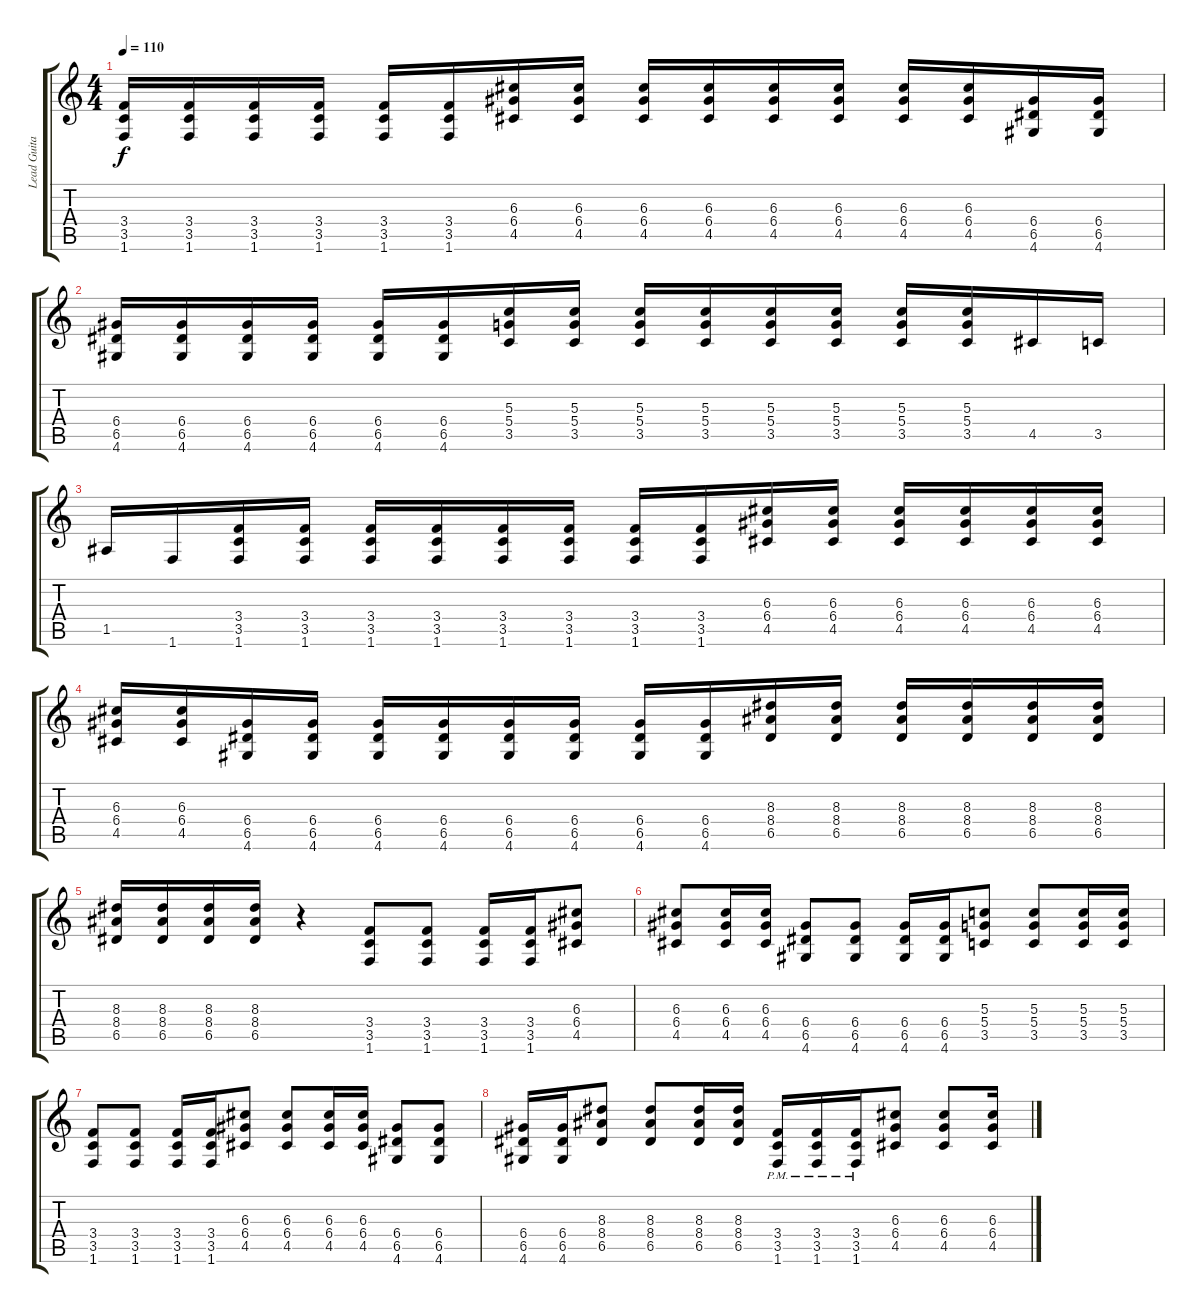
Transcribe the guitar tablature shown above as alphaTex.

\track ("Lead Guitar" "Lead Guita") {instrument distortionguitar}
\staff {score tabs}
\tuning (E4 B3 G3 D3 A2 E2) {hide}
\ts (4 4)
\tempo 110
\clef g2
\ks c
(3.4 3.5 1.6).16{dy f} (3.4 3.5 1.6).16 (3.4 3.5 1.6).16 (3.4 3.5 1.6).16 (3.4 3.5 1.6).16 (3.4 3.5 1.6).16 (6.3 6.4 4.5).16 (6.3 6.4 4.5).16 (6.3 6.4 4.5).16 (6.3 6.4 4.5).16 (6.3 6.4 4.5).16 (6.3 6.4 4.5).16 (6.3 6.4 4.5).16 (6.3 6.4 4.5).16 (6.4 6.5 4.6).16 (6.4 6.5 4.6).16 |
(6.4 6.5 4.6).16 (6.4 6.5 4.6).16 (6.4 6.5 4.6).16 (6.4 6.5 4.6).16 (6.4 6.5 4.6).16 (6.4 6.5 4.6).16 (5.3 5.4 3.5).16 (5.3 5.4 3.5).16 (5.3 5.4 3.5).16 (5.3 5.4 3.5).16 (5.3 5.4 3.5).16 (5.3 5.4 3.5).16 (5.3 5.4 3.5).16 (5.3 5.4 3.5).16 4.5.16 3.5.16 |
1.5.16 1.6.16 (3.4 3.5 1.6).16 (3.4 3.5 1.6).16 (3.4 3.5 1.6).16 (3.4 3.5 1.6).16 (3.4 3.5 1.6).16 (3.4 3.5 1.6).16 (3.4 3.5 1.6).16 (3.4 3.5 1.6).16 (6.3 6.4 4.5).16 (6.3 6.4 4.5).16 (6.3 6.4 4.5).16 (6.3 6.4 4.5).16 (6.3 6.4 4.5).16 (6.3 6.4 4.5).16 |
(6.3 6.4 4.5).16 (6.3 6.4 4.5).16 (6.4 6.5 4.6).16 (6.4 6.5 4.6).16 (6.4 6.5 4.6).16 (6.4 6.5 4.6).16 (6.4 6.5 4.6).16 (6.4 6.5 4.6).16 (6.4 6.5 4.6).16 (6.4 6.5 4.6).16 (8.3 8.4 6.5).16 (8.3 8.4 6.5).16 (8.3 8.4 6.5).16 (8.3 8.4 6.5).16 (8.3 8.4 6.5).16 (8.3 8.4 6.5).16 |
(8.3 8.4 6.5).16 (8.3 8.4 6.5).16 (8.3 8.4 6.5).16 (8.3 8.4 6.5).16 r.4 (3.4 3.5 1.6).8 (3.4 3.5 1.6).8 (3.4 3.5 1.6).16 (3.4 3.5 1.6).16 (6.3 6.4 4.5).8 |
(6.3 6.4 4.5).8 (6.3 6.4 4.5).16 (6.3 6.4 4.5).16 (6.4 6.5 4.6).8 (6.4 6.5 4.6).8 (6.4 6.5 4.6).16 (6.4 6.5 4.6).16 (5.3 5.4 3.5).8 (5.3 5.4 3.5).8 (5.3 5.4 3.5).16 (5.3 5.4 3.5).16 |
(3.4 3.5 1.6).8 (3.4 3.5 1.6).8 (3.4 3.5 1.6).16 (3.4 3.5 1.6).16 (6.3 6.4 4.5).8 (6.3 6.4 4.5).8 (6.3 6.4 4.5).16 (6.3 6.4 4.5).16 (6.4 6.5 4.6).8 (6.4 6.5 4.6).8 |
(6.4 6.5 4.6).16 (6.4 6.5 4.6).16 (8.3 8.4 6.5).8 (8.3 8.4 6.5).8 (8.3 8.4 6.5).16 (8.3 8.4 6.5).16 (3.4{pm} 3.5{pm} 1.6{pm}).16 (3.4{pm} 3.5{pm} 1.6{pm}).16 (3.4{pm} 3.5{pm} 1.6{pm}).16 (6.3 6.4 4.5).8 (6.3 6.4 4.5).8 (6.3 6.4 4.5).16
